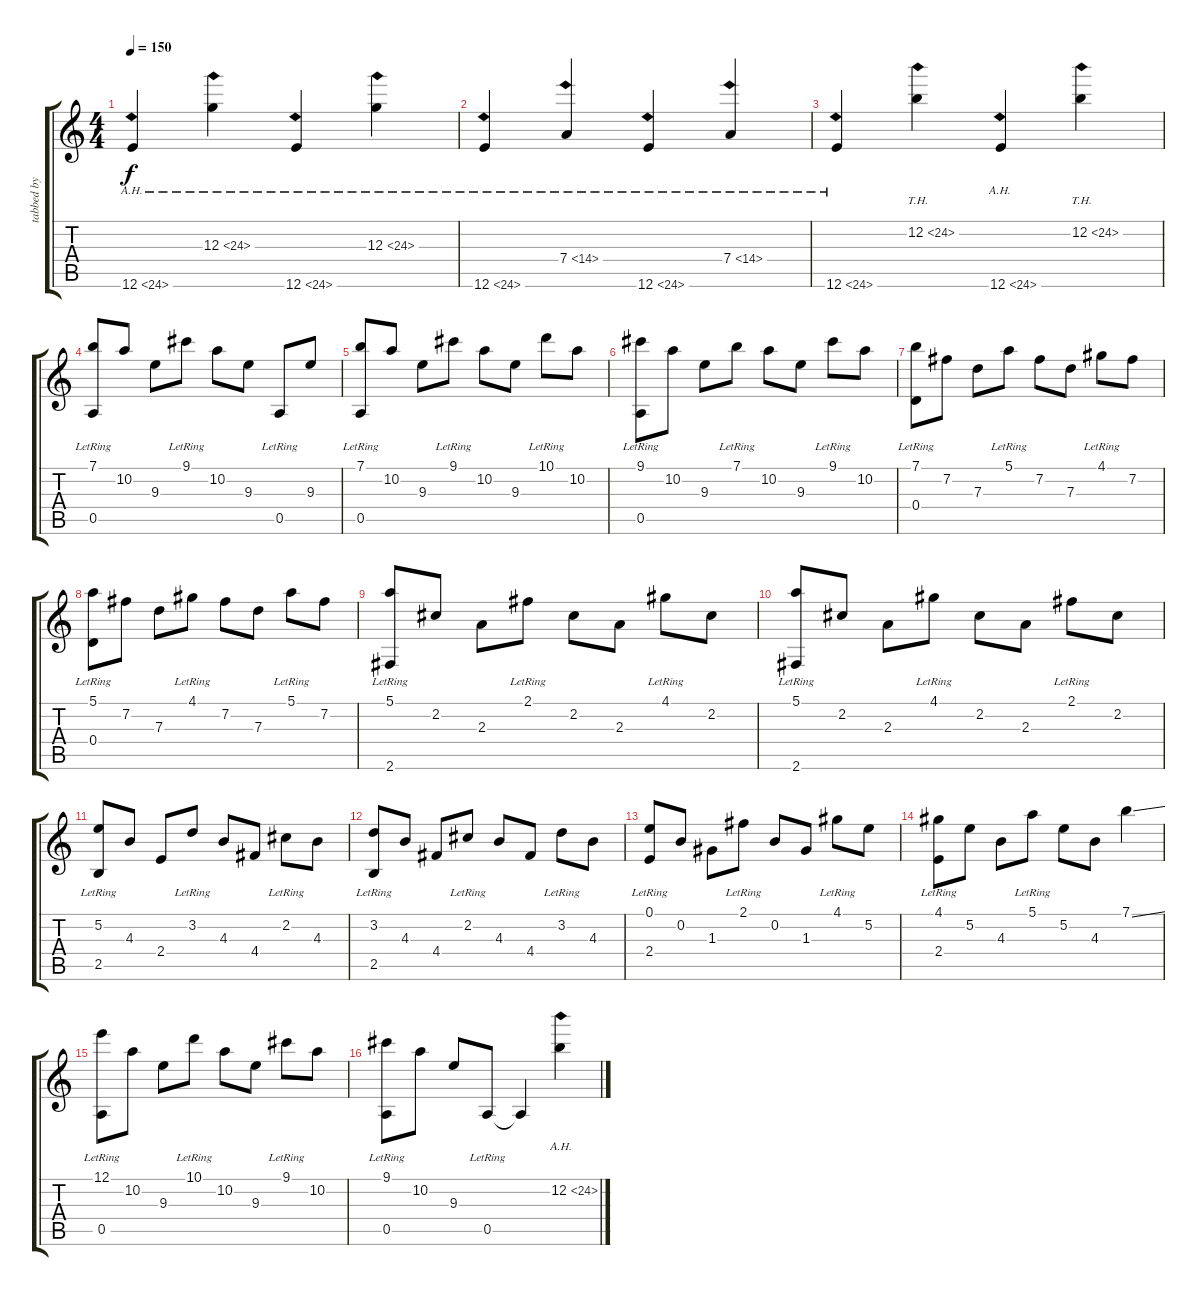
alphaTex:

\track ("tabbed by Bin Sun" "tabbed by ") {instrument acousticguitarnylon}
\staff {score tabs}
\tuning (E4 B3 G3 D3 A2 E2) {hide}
\ts (4 4)
\tempo 150
\clef g2
\ks c
12.6{ah 12}.4{dy f} 12.3{ah 12}.4 12.6{ah 12}.4 12.3{ah 12}.4 |
12.6{ah 12}.4 7.4{ah 7}.4 12.6{ah 12}.4 7.4{ah 7}.4 |
12.6{ah 12}.4 12.2{th 12}.4 12.6{ah 12}.4 12.2{th 12}.4 |
(7.1{lr} 0.5{lr}).8 10.2.8 9.3.8 9.1{lr}.8 10.2.8 9.3.8 0.5{lr}.8 9.3.8 |
(7.1{lr} 0.5{lr}).8 10.2.8 9.3.8 9.1{lr}.8 10.2.8 9.3.8 10.1{lr}.8 10.2.8 |
(9.1{lr} 0.5{lr}).8 10.2.8 9.3.8 7.1{lr}.8 10.2.8 9.3.8 9.1{lr}.8 10.2.8 |
(7.1{lr} 0.4{lr}).8 7.2.8 7.3.8 5.1{lr}.8 7.2.8 7.3.8 4.1{lr}.8 7.2.8 |
(5.1{lr} 0.4{lr}).8 7.2.8 7.3.8 4.1{lr}.8 7.2.8 7.3.8 5.1{lr}.8 7.2.8 |
(5.1{lr} 2.6{lr}).8 2.2.8 2.3.8 2.1{lr}.8 2.2.8 2.3.8 4.1{lr}.8 2.2.8 |
(5.1{lr} 2.6{lr}).8 2.2.8 2.3.8 4.1{lr}.8 2.2.8 2.3.8 2.1{lr}.8 2.2.8 |
(5.2{lr} 2.5{lr}).8 4.3.8 2.4.8 3.2{lr}.8 4.3.8 4.4.8 2.2{lr}.8 4.3.8 |
(3.2{lr} 2.5{lr}).8 4.3.8 4.4.8 2.2{lr}.8 4.3.8 4.4.8 3.2{lr}.8 4.3.8 |
(0.1{lr} 2.4{lr}).8 0.2.8 1.3.8 2.1{lr}.8 0.2.8 1.3.8 4.1{lr}.8 5.2.8 |
(4.1{lr} 2.4{lr}).8 5.2.8 4.3.8 5.1{lr}.8 5.2.8 4.3.8 7.1{ss}.4 |
(12.1{lr} 0.5{lr}).8 10.2.8 9.3.8 10.1{lr}.8 10.2.8 9.3.8 9.1{lr}.8 10.2.8 |
(9.1{lr} 0.5{lr}).8 10.2.8 9.3.8 0.5{lr}.8 0.5{t}.4 12.2{ah 12}.4
